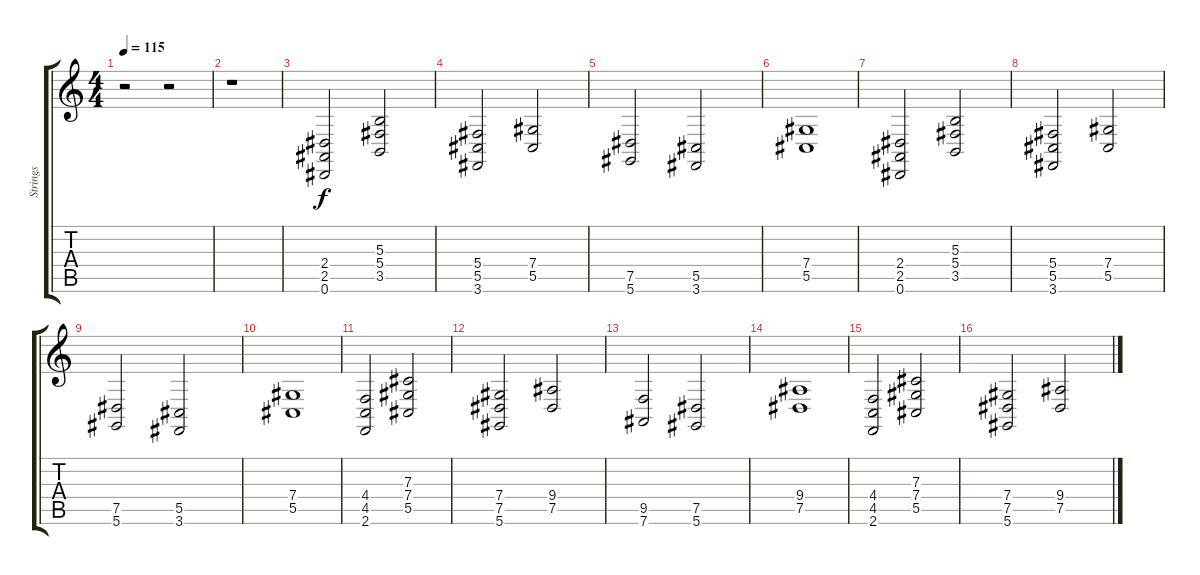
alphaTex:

\track ("Strings" "Strings") {instrument choiraahs}
\staff {score tabs}
\tuning (Eb4 Bb3 Gb3 Db3 Ab2 Eb2) {hide}
\ts (4 4)
\tempo 115
\clef g2
\ks c
r.2{dy f} r.2 |
r.1 |
(2.4 2.5 0.6).2 (5.3 5.4 3.5).2 |
(5.4 5.5 3.6).2 (7.4 5.5).2 |
(7.5 5.6).2 (5.5 3.6).2 |
(7.4 5.5).1 |
(2.4 2.5 0.6).2 (5.3 5.4 3.5).2 |
(5.4 5.5 3.6).2 (7.4 5.5).2 |
(7.5 5.6).2 (5.5 3.6).2 |
(7.4 5.5).1 |
(4.4 4.5 2.6).2 (7.3 7.4 5.5).2 |
(7.4 7.5 5.6).2 (9.4 7.5).2 |
(9.5 7.6).2 (7.5 5.6).2 |
(9.4 7.5).1 |
(4.4 4.5 2.6).2 (7.3 7.4 5.5).2 |
(7.4 7.5 5.6).2 (9.4 7.5).2
